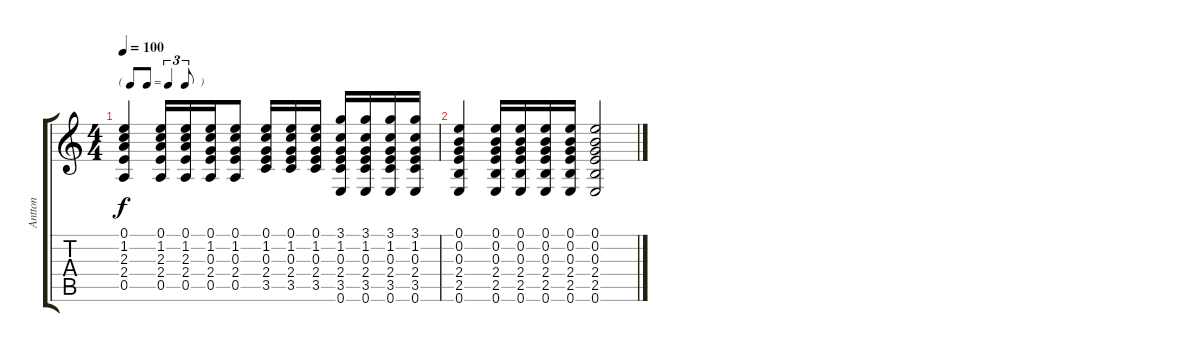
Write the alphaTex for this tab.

\track ("Antton" "Antton") {instrument acousticguitarnylon}
\staff {score tabs}
\tuning (E4 B3 G3 D3 A2 E2) {hide}
\ts (4 4)
\tf triplet8th
\tempo 100
\clef g2
\ks c
(0.1 1.2 2.3 2.4 0.5).4{dy f} (0.1 1.2 2.3 2.4 0.5).16 (0.1 1.2 2.3 2.4 0.5).16 (0.1 1.2 0.3 2.4 0.5).16 (0.1 1.2 0.3 2.4 0.5).8 (0.1 1.2 0.3 2.4 3.5).16 (0.1 1.2 0.3 2.4 3.5).16 (0.1 1.2 0.3 2.4 3.5).16 (3.1 1.2 0.3 2.4 3.5 0.6).16 (3.1 1.2 0.3 2.4 3.5 0.6).16 (3.1 1.2 0.3 2.4 3.5 0.6).16 (3.1 1.2 0.3 2.4 3.5 0.6).16 |
(0.1 0.2 0.3 2.4 2.5 0.6).4 (0.1 0.2 0.3 2.4 2.5 0.6).16 (0.1 0.2 0.3 2.4 2.5 0.6).16 (0.1 0.2 0.3 2.4 2.5 0.6).16 (0.1 0.2 0.3 2.4 2.5 0.6).16 (0.1 0.2 0.3 2.4 2.5 0.6).2{volume 0}
